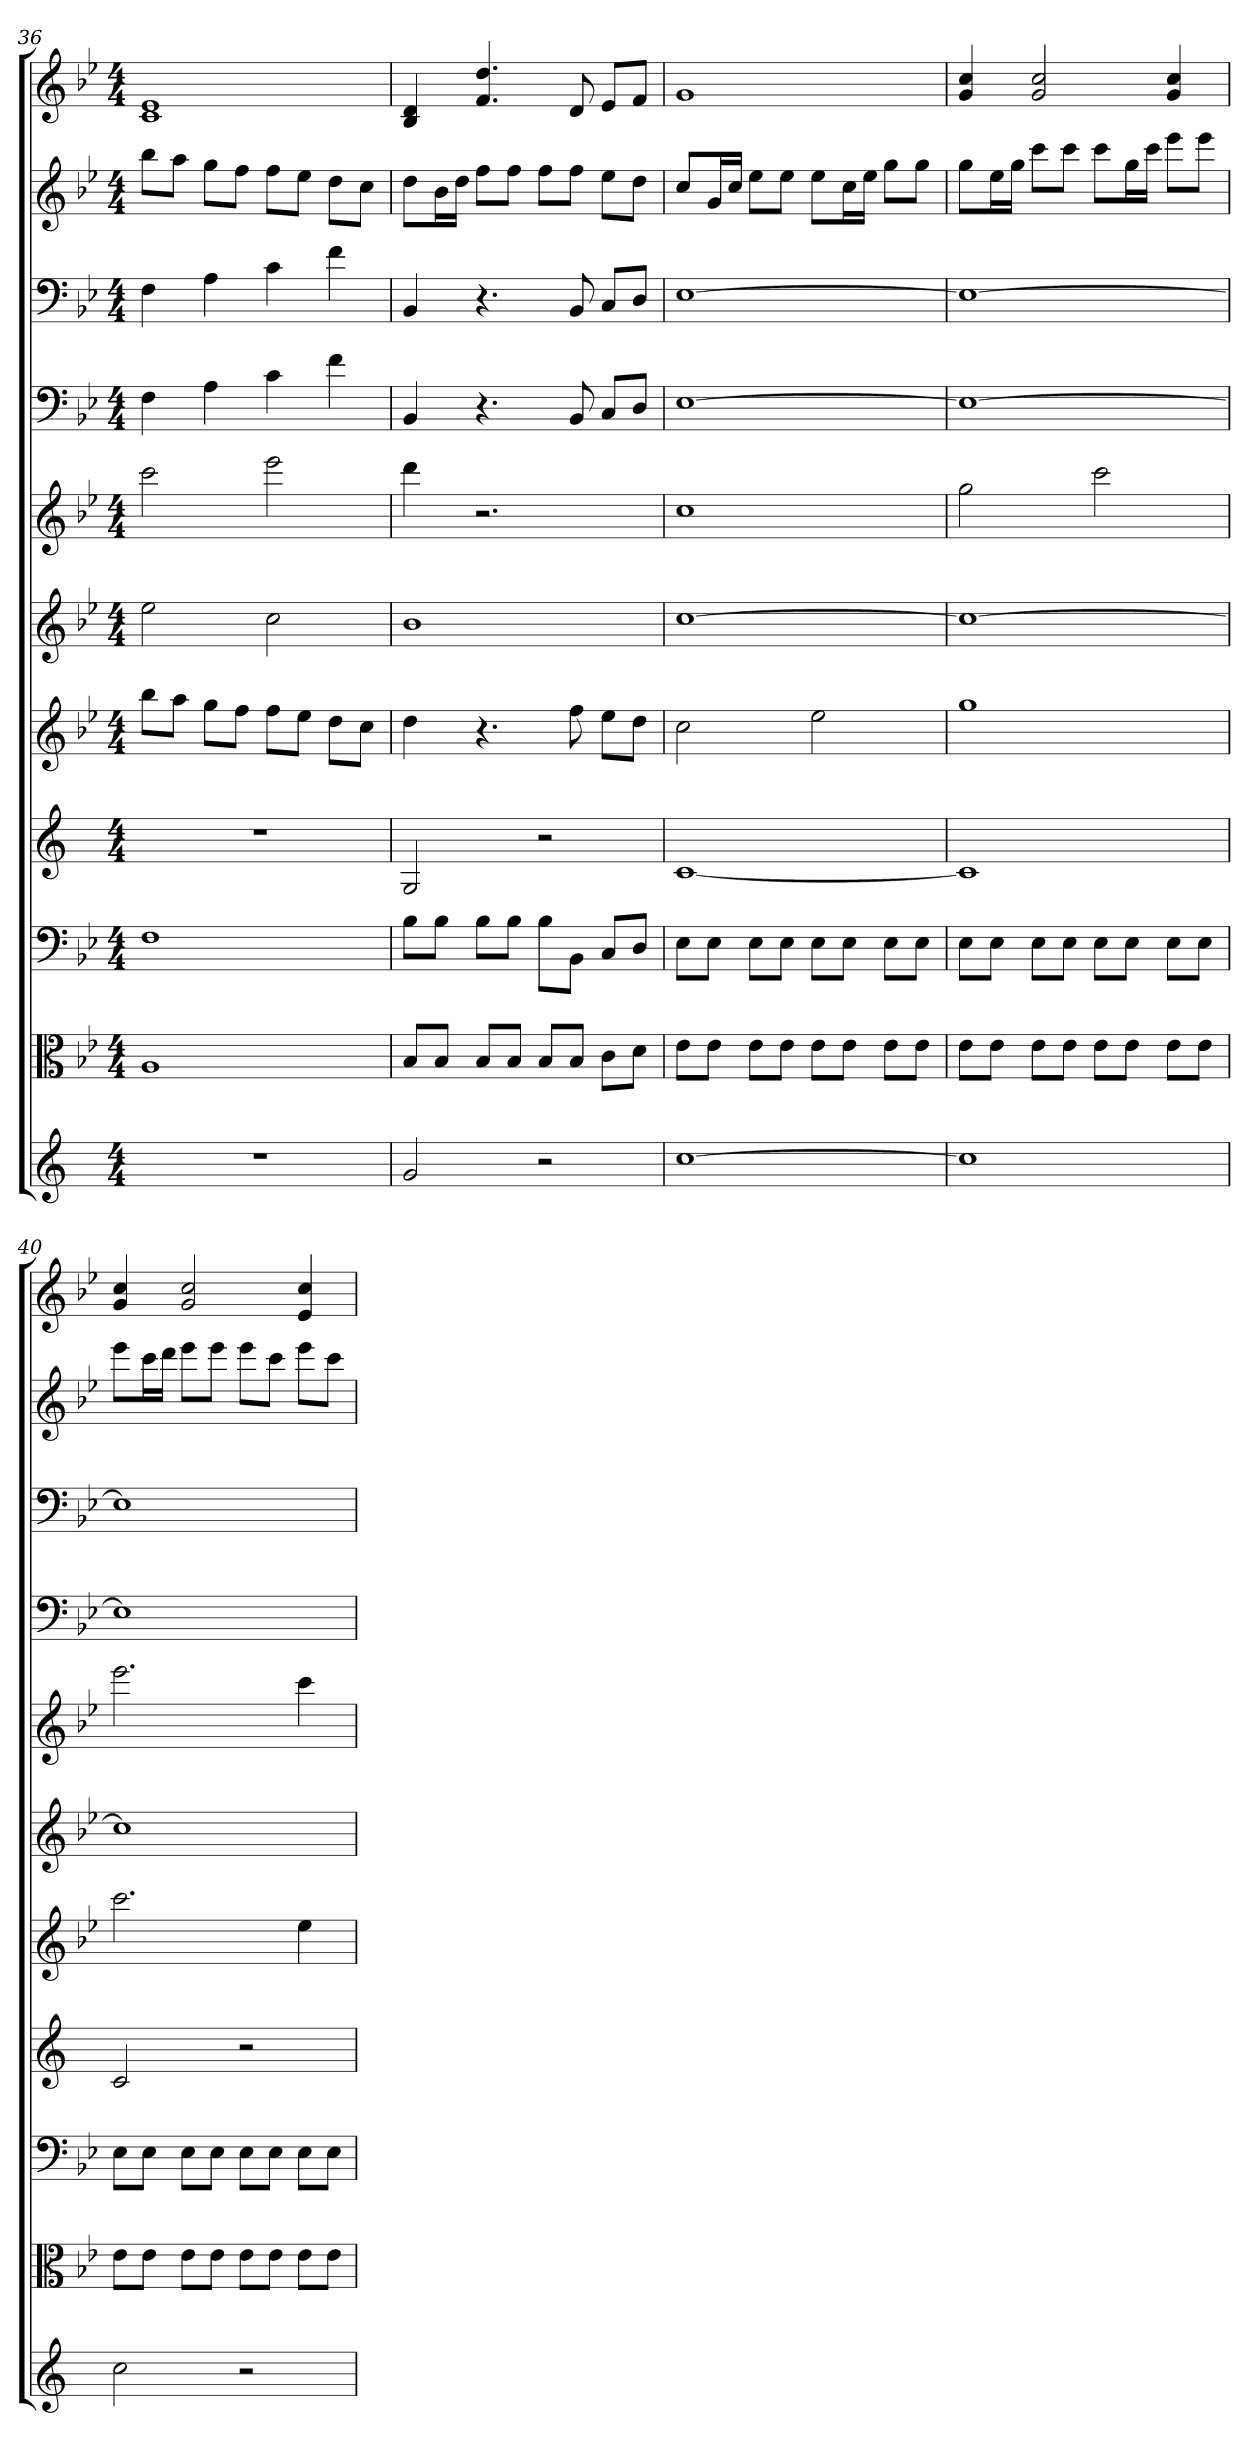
**kern	**kern	**kern	**kern	**kern	**kern	**kern	**kern	**kern	**kern	**kern
*part11	*part10	*part9	*part8	*part7	*part6	*part5	*part4	*part3	*part2	*part1
*staff11	*staff10	*staff9	*staff8	*staff7	*staff6	*staff5	*staff4	*staff3	*staff2	*staff1
*	*clefC3	*clefF4	*	*	*	*	*clefF4	*clefF4	*	*
*k[]	*k[b-e-]	*k[b-e-]	*k[]	*k[b-e-]	*k[b-e-]	*k[b-e-]	*k[b-e-]	*k[b-e-]	*k[b-e-]	*k[b-e-]
*M4/4	*M4/4	*M4/4	*M4/4	*M4/4	*M4/4	*M4/4	*M4/4	*M4/4	*M4/4	*M4/4
=36	=36	=36	=36	=36	=36	=36	=36	=36	=36	=36
1r	1A	1F	1r	8bb-L	2ee-	2ccc	4F	4F	8bb-L	1c 1e-
.	.	.	.	8aaJ	.	.	.	.	8aaJ	.
.	.	.	.	8ggL	.	.	4A	4A	8ggL	.
.	.	.	.	8ffJ	.	.	.	.	8ffJ	.
.	.	.	.	8ffL	2cc	2eee-	4c	4c	8ffL	.
.	.	.	.	8ee-J	.	.	.	.	8ee-J	.
.	.	.	.	8ddL	.	.	4f	4f	8ddL	.
.	.	.	.	8ccJ	.	.	.	.	8ccJ	.
=37	=37	=37	=37	=37	=37	=37	=37	=37	=37	=37
2g	8B-/L	8B-\L	2G	4dd	1b-	4ddd	4BB-	4BB-	8ddL	4B- 4d
.	8B-/J	8B-\J	.	.	.	.	.	.	16b-L	.
.	.	.	.	.	.	.	.	.	16ddJJ	.
.	8B-/L	8B-\L	.	4.r	.	2.r	4.r	4.r	8ffL	4.f 4.dd
.	8B-/J	8B-\J	.	.	.	.	.	.	8ffJ	.
2r	8B-/L	8B-\L	2r	.	.	.	.	.	8ffL	.
.	8B-/J	8BB-\J	.	8ff	.	.	8BB-	8BB-	8ffJ	8d
.	8c\L	8C/L	.	8ee-L	.	.	8C/L	8C/L	8ee-L	8e-L
.	8d\J	8D/J	.	8ddJ	.	.	8D/J	8D/J	8ddJ	8fJ
=38	=38	=38	=38	=38	=38	=38	=38	=38	=38	=38
[1cc	8e-\L	8E-\L	[1c	2cc	[1cc	1cc	[1E-	[1E-	8ccL	1g
.	8e-\J	8E-\J	.	.	.	.	.	.	16gL	.
.	.	.	.	.	.	.	.	.	16ccJJ	.
.	8e-\L	8E-\L	.	.	.	.	.	.	8ee-L	.
.	8e-\J	8E-\J	.	.	.	.	.	.	8ee-J	.
.	8e-\L	8E-\L	.	2ee-	.	.	.	.	8ee-L	.
.	8e-\J	8E-\J	.	.	.	.	.	.	16ccL	.
.	.	.	.	.	.	.	.	.	16ee-JJ	.
.	8e-\L	8E-\L	.	.	.	.	.	.	8ggL	.
.	8e-\J	8E-\J	.	.	.	.	.	.	8ggJ	.
=39	=39	=39	=39	=39	=39	=39	=39	=39	=39	=39
1cc]	8e-\L	8E-\L	1c]	1gg	1cc_	2gg	1E-_	1E-_	8ggL	4g 4cc
.	8e-\J	8E-\J	.	.	.	.	.	.	16ee-L	.
.	.	.	.	.	.	.	.	.	16ggJJ	.
.	8e-\L	8E-\L	.	.	.	.	.	.	8cccL	2g 2cc
.	8e-\J	8E-\J	.	.	.	.	.	.	8cccJ	.
.	8e-\L	8E-\L	.	.	.	2ccc	.	.	8cccL	.
.	8e-\J	8E-\J	.	.	.	.	.	.	16ggL	.
.	.	.	.	.	.	.	.	.	16cccJJ	.
.	8e-\L	8E-\L	.	.	.	.	.	.	8eee-L	4g 4cc
.	8e-\J	8E-\J	.	.	.	.	.	.	8eee-J	.
=40	=40	=40	=40	=40	=40	=40	=40	=40	=40	=40
2cc	8e-\L	8E-\L	2c	2.ccc	1cc]	2.eee-	1E-]	1E-]	8eee-L	4g 4cc
.	8e-\J	8E-\J	.	.	.	.	.	.	16cccL	.
.	.	.	.	.	.	.	.	.	16dddJJ	.
.	8e-\L	8E-\L	.	.	.	.	.	.	8eee-L	2g 2cc
.	8e-\J	8E-\J	.	.	.	.	.	.	8eee-J	.
2r	8e-\L	8E-\L	2r	.	.	.	.	.	8eee-L	.
.	8e-\J	8E-\J	.	.	.	.	.	.	8cccJ	.
.	8e-\L	8E-\L	.	4ee-	.	4ccc	.	.	8eee-L	4e- 4cc
.	8e-\J	8E-\J	.	.	.	.	.	.	8cccJ	.
=	=	=	=	=	=	=	=	=	=	=
*-	*-	*-	*-	*-	*-	*-	*-	*-	*-	*-
